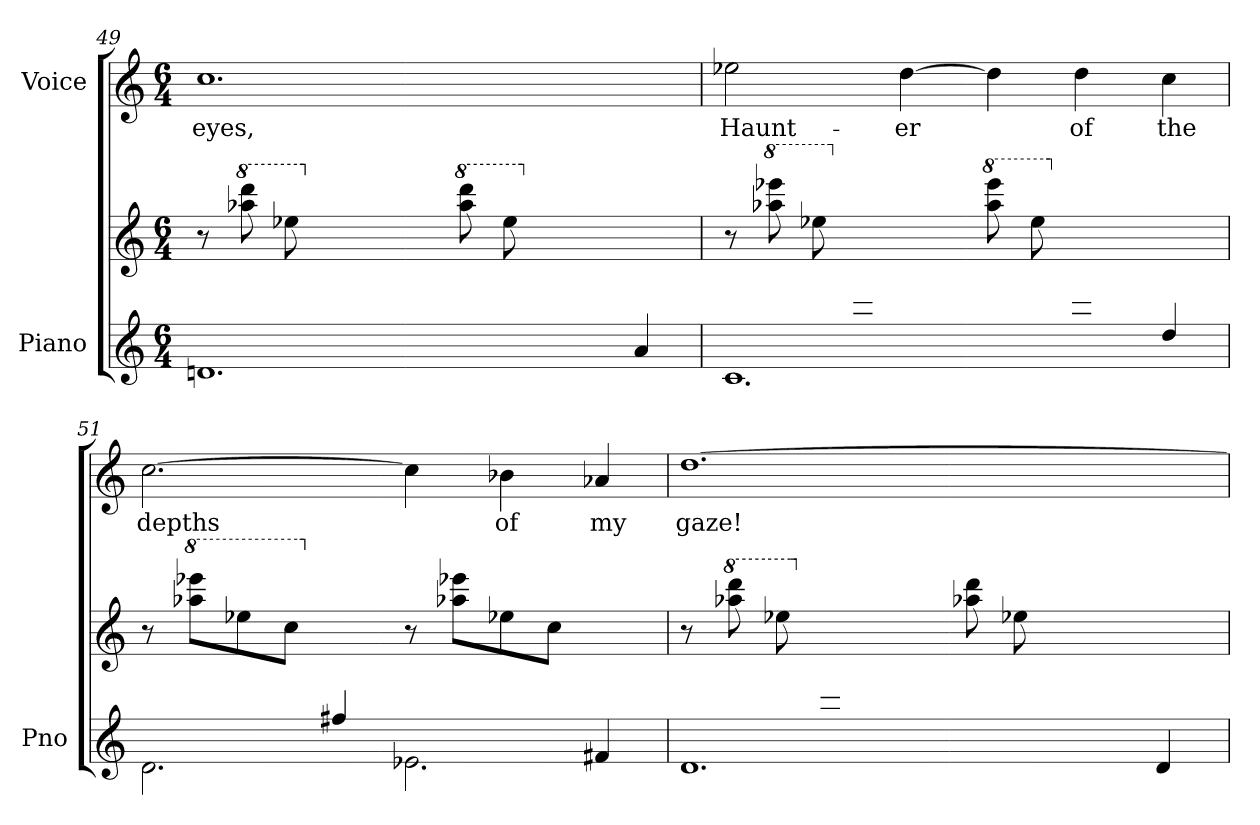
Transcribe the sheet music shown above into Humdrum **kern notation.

**kern	**kern	**kern	**text
*part2	*part2	*part1	*part1
*staff3	*staff2	*staff1	*staff1
*I"Piano	*	*I"Voice	*
*I'Pno	*	*	*
*clefG2	*clefG2	*clefG2	*
*k[]	*k[]	*k[]	*
*M6/4	*M6/4	*M6/4	*
=49	=49	=49	=49
*^	*	*	*
!	!	!	!	!LO:LY:b
4.ryy	1.dni	8r	1.cc	eyes,
*	*	*8va	*	*
.	.	(8aaa-X\ 8dddd\L	.	.
.	.	8eee-X\	.	.
*	*	*X8va	*	*
8ff#X/	.	4.ryy	.	.
8cc/	.	.	.	.
8a-X/J)	.	.	.	.
*	*	*8va	*	*
4ryy	.	(8aaa-\ 8dddd\L	.	.
.	.	8eee-\	.	.
*	*	*X8va	*	*
8ff#/	.	2ryy	.	.
8cc/J	.	.	.	.
4a-/)	.	.	.	.
=50	=50	=50	=50	=50
!	!	!	!	!LO:LY:b
4.ryy	1.c	8r	2ee-X\	Haunt-
*	*	*8va	*	*
.	.	(8aaa-X\ 8eeee-X\L	.	.
.	.	8eee-X\	.	.
*	*	*X8va	*	*
8ccc/	.	4.ryy	.	.
!	!	!	!	!LO:LY:b
8ff#X/	.	.	[4dd\	-er
8dd/J)	.	.	.	.
*	*	*8va	*	*
4ryy	.	(8aaa-\ 8eeee-\L	4dd\]	.
.	.	8eee-\	.	.
*	*	*X8va	*	*
!	!	!	!	!LO:LY:b
8ccc/	.	2ryy	4dd\	of
8ff#/J	.	.	.	.
!	!	!	!	!LO:LY:b
4dd/)	.	.	4cc\	the
!!LO:LB:g=z
=51	=51	=51	=51	=51
!	!	!	!	!LO:LY:b
2ryy	2.d\	8r	[2.cc\	depths
*	*	*8va	*	*
.	.	(8aaa-X\ 8eeee-X\L	.	.
.	.	8eee-X\	.	.
.	.	8ccc\J	.	.
*	*	*X8va	*	*
4ff#X/)	.	4ryy	.	.
2ryy	2.e-X\	8r	4cc\]	.
.	.	(8aa-X\ 8eee-X\L	.	.
!	!	!	!	!LO:LY:b
.	.	8ee-X\	4b-X\	of
.	.	8cc\J	.	.
!	!	!	!	!LO:LY:b
4f#X/)	.	4ryy	4a-X/	my
=52	=52	=52	=52	=52
!	!	!	!	!LO:LY:b
4.ryy	1.d	8r	[1.dd	gaze!
*	*	*8va	*	*
.	.	(8aaa-X\ 8dddd\L	.	.
.	.	8eee-X\	.	.
*	*	*X8va	*	*
8ccc/	.	4.ryy	.	.
8ff#X/	.	.	.	.
8dd/J)	.	.	.	.
4ryy	.	(8aa-X\ 8ddd\L	.	.
.	.	8ee-X\	.	.
8cc/	.	2ryy	.	.
8f#X/J	.	.	.	.
4d/)	.	.	.	.
*v	*v	*	*	*
=	=	=	=
*-	*-	*-	*-
